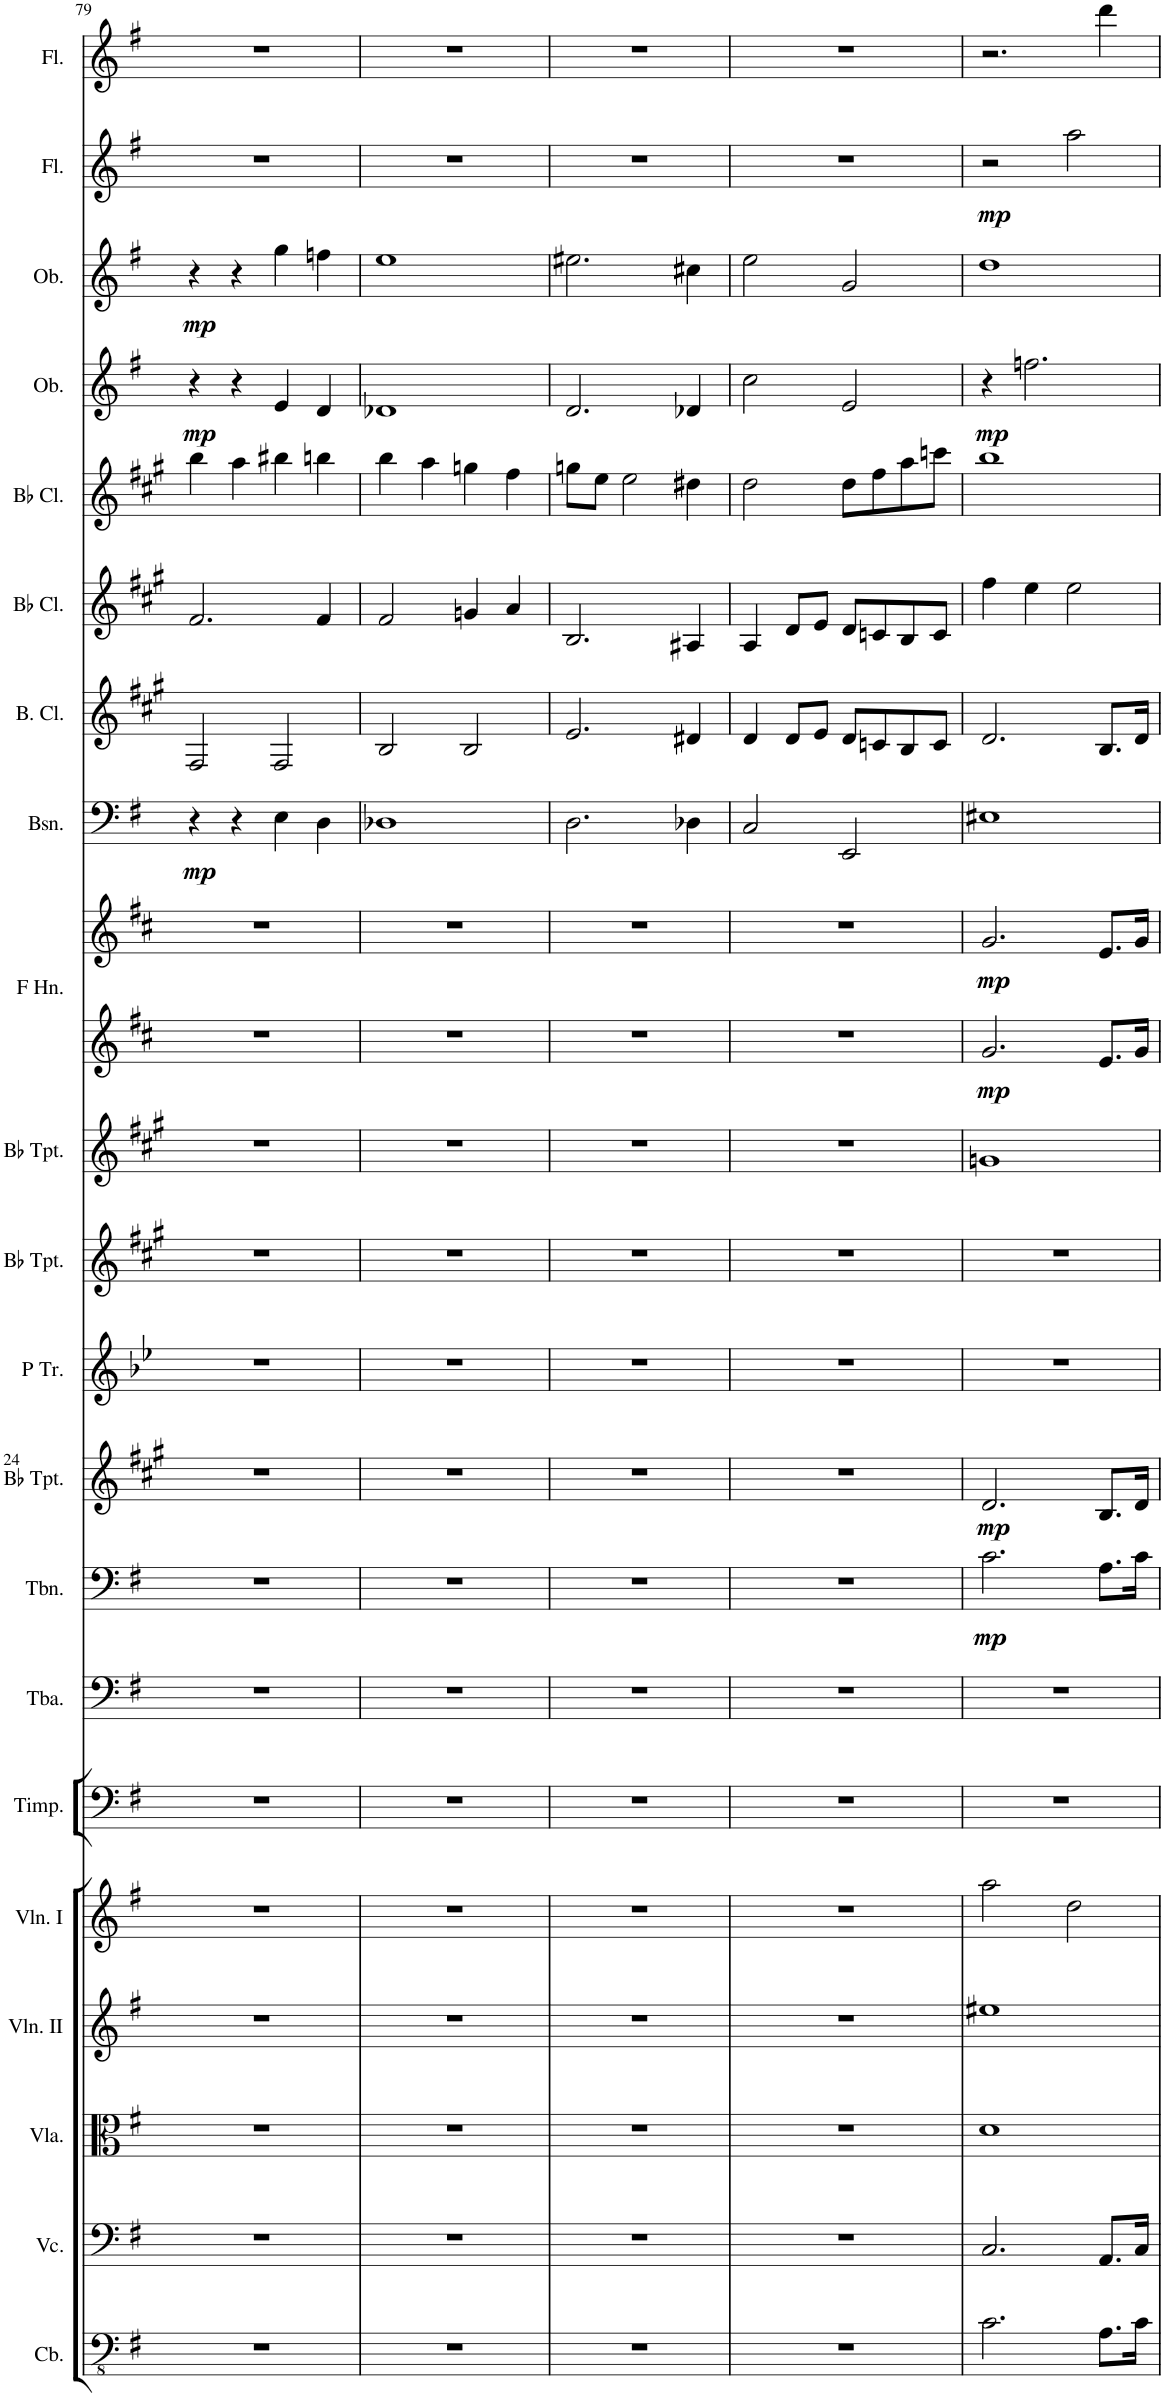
**kern	**kern	**kern	**kern	**kern	**kern	**kern	**kern	**dynam	**kern	**dynam	**kern	**kern	**kern	**kern	**kern	**dynam	**kern	**dynam	**kern	**kern	**kern	**kern	**dynam	**kern	**dynam	**kern	**dynam	**kern
*part21	*part20	*part19	*part18	*part17	*part16	*part15	*part14	*part14	*part13	*part13	*part12	*part11	*part10	*part9	*part9	*part9	*part8	*part8	*part7	*part6	*part5	*part4	*part4	*part3	*part3	*part2	*part2	*part1
*staff22	*staff21	*staff20	*staff19	*staff18	*staff17	*staff16	*staff15	*staff15	*staff14	*staff14	*staff13	*staff12	*staff11	*staff10	*staff9	*staff9/10	*staff8	*staff8	*staff7	*staff6	*staff5	*staff4	*staff4	*staff3	*staff3	*staff2	*staff2	*staff1
*I"Contrabasses	*I"Violoncellos	*I"Violas	*I"Violins II	*I"Violins I	*I"Timpani	*I"Tuba	*I"Trombone	*	*I"Trumpet 2	*	*I"Piccolo Trumpet	*I"Bb Trumpet	*I"Trumpet 1	*I"Horns in F	*	*	*I"Bassoons	*	*I"Bass Clarinet	*I"Clarinet 2	*I"Clarinet 1	*I"Oboe 2	*	*I"Oboe 1	*	*I"Flute 2	*	*I"Flute 1
*I'Cb.	*I'Vc.	*I'Vla.	*I'Vln. II	*I'Vln. I	*I'Timp.	*I'Tba.	*I'Tbn.	*	*	*	*I'P Tr.	*I'Bb Tpt.	*	*	*	*	*I'Bsn.	*	*I'B. Cl.	*	*	*I'Ob.	*	*I'Ob.	*	*I'Fl.	*	*I'Fl.
!!LO:PB:g=z
*clefFv4	*clefF4	*clefC3	*clefG2	*clefG2	*clefF4	*clefF4	*clefF4	*	*clefG2	*	*clefG2	*clefG2	*clefG2	*clefG2	*clefG2	*	*clefF4	*	*clefG2	*clefG2	*clefG2	*clefG2	*	*clefG2	*	*clefG2	*	*clefG2
*Trd7c12	*	*	*	*	*	*	*	*	*Trd1c2	*	*Trd2c3	*Trd1c2	*Trd1c2	*Trd4c7	*Trd4c7	*	*	*	*Trd8c14	*Trd1c2	*Trd1c2	*	*	*	*	*	*	*
*k[f#]	*k[f#]	*k[f#]	*k[f#]	*k[f#]	*k[f#]	*k[f#]	*k[f#]	*	*k[f#c#g#]	*	*k[b-e-]	*k[f#c#g#]	*k[f#c#g#]	*k[f#c#]	*k[f#c#]	*	*k[f#]	*	*k[f#c#g#]	*k[f#c#g#]	*k[f#c#g#]	*k[f#]	*	*k[f#]	*	*k[f#]	*	*k[f#]
*M4/4	*M4/4	*M4/4	*M4/4	*M4/4	*M4/4	*M4/4	*M4/4	*	*M4/4	*	*M4/4	*M4/4	*M4/4	*M4/4	*M4/4	*	*M4/4	*	*M4/4	*M4/4	*M4/4	*M4/4	*	*M4/4	*	*M4/4	*	*M4/4
=79	=79	=79	=79	=79	=79	=79	=79	=79	=79	=79	=79	=79	=79	=79	=79	=79	=79	=79	=79	=79	=79	=79	=79	=79	=79	=79	=79	=79
!	!	!	!	!	!	!	!	!	!	!	!	!	!	!	!	!	!	!LO:DY:b	!	!	!	!	!LO:DY:b	!	!LO:DY:b	!	!	!
1r	1r	1r	1r	1r	1r	1r	1r	.	1r	.	1r	1r	1r	1r	1r	.	4r	mp	2F#/	2.f#/	4bb\	4r	mp	4r	mp	1r	.	1r
.	.	.	.	.	.	.	.	.	.	.	.	.	.	.	.	.	4r	.	.	.	4aa\	4r	.	4r	.	.	.	.
.	.	.	.	.	.	.	.	.	.	.	.	.	.	.	.	.	4E\	.	2F#/	.	4bb#X\	4e/	.	4gg\	.	.	.	.
.	.	.	.	.	.	.	.	.	.	.	.	.	.	.	.	.	4D\	.	.	4f#/	4bbn\	4d/	.	4ffn\	.	.	.	.
=80	=80	=80	=80	=80	=80	=80	=80	=80	=80	=80	=80	=80	=80	=80	=80	=80	=80	=80	=80	=80	=80	=80	=80	=80	=80	=80	=80	=80
1r	1r	1r	1r	1r	1r	1r	1r	.	1r	.	1r	1r	1r	1r	1r	.	1D-X	.	2B/	2f#/	4bb\	1d-X	.	1ee	.	1r	.	1r
.	.	.	.	.	.	.	.	.	.	.	.	.	.	.	.	.	.	.	.	.	4aa\	.	.	.	.	.	.	.
.	.	.	.	.	.	.	.	.	.	.	.	.	.	.	.	.	.	.	2B/	4gn/	4ggn\	.	.	.	.	.	.	.
.	.	.	.	.	.	.	.	.	.	.	.	.	.	.	.	.	.	.	.	4a/	4ff#\	.	.	.	.	.	.	.
=81	=81	=81	=81	=81	=81	=81	=81	=81	=81	=81	=81	=81	=81	=81	=81	=81	=81	=81	=81	=81	=81	=81	=81	=81	=81	=81	=81	=81
1r	1r	1r	1r	1r	1r	1r	1r	.	1r	.	1r	1r	1r	1r	1r	.	2.D\	.	2.e/	2.B/	8ggn\L	2.d/	.	2.ee#X\	.	1r	.	1r
.	.	.	.	.	.	.	.	.	.	.	.	.	.	.	.	.	.	.	.	.	8ee\J	.	.	.	.	.	.	.
.	.	.	.	.	.	.	.	.	.	.	.	.	.	.	.	.	.	.	.	.	2ee\	.	.	.	.	.	.	.
.	.	.	.	.	.	.	.	.	.	.	.	.	.	.	.	.	4D-X\	.	4d#X/	4A#X/	4dd#X\	4d-X/	.	4cc#X\	.	.	.	.
=82	=82	=82	=82	=82	=82	=82	=82	=82	=82	=82	=82	=82	=82	=82	=82	=82	=82	=82	=82	=82	=82	=82	=82	=82	=82	=82	=82	=82
1r	1r	1r	1r	1r	1r	1r	1r	.	1r	.	1r	1r	1r	1r	1r	.	2C/	.	4d/	4A/	2dd\	2cc\	.	2ee\	.	1r	.	1r
.	.	.	.	.	.	.	.	.	.	.	.	.	.	.	.	.	.	.	8d/L	8d/L	.	.	.	.	.	.	.	.
.	.	.	.	.	.	.	.	.	.	.	.	.	.	.	.	.	.	.	8e/J	8e/J	.	.	.	.	.	.	.	.
.	.	.	.	.	.	.	.	.	.	.	.	.	.	.	.	.	2EE/	.	8d/L	8d/L	8dd\L	2e/	.	2g/	.	.	.	.
.	.	.	.	.	.	.	.	.	.	.	.	.	.	.	.	.	.	.	8cn/	8cn/	8ff#\	.	.	.	.	.	.	.
.	.	.	.	.	.	.	.	.	.	.	.	.	.	.	.	.	.	.	8B/	8B/	8aa\	.	.	.	.	.	.	.
.	.	.	.	.	.	.	.	.	.	.	.	.	.	.	.	.	.	.	8c/J	8c/J	8cccn\J	.	.	.	.	.	.	.
=83	=83	=83	=83	=83	=83	=83	=83	=83	=83	=83	=83	=83	=83	=83	=83	=83	=83	=83	=83	=83	=83	=83	=83	=83	=83	=83	=83	=83
!	!	!	!	!	!	!	!	!LO:DY:b	!	!LO:DY:b	!	!	!	!	!	!LO:DY:b=2	!	!	!	!	!	!	!	!	!	!	!	!
!	!	!	!	!	!	!	!	!	!	!	!	!	!	!	!	!LO:DY:n=1:b	!	!	!	!	!	!	!LO:DY:b	!	!	!	!LO:DY:b	!
2.C\	2.C/	1d	1ee#X	2aa\	1r	1r	2.c\	mp	2.d/	mp	1r	1r	1gn	2.g/	2.g/	mp mp	1E#X	.	2.d/	4ff#\	1bb	4r	mp	1dd	.	2r	mp	2.r
.	.	.	.	.	.	.	.	.	.	.	.	.	.	.	.	.	.	.	.	4ee\	.	2.ffn\	.	.	.	.	.	.
.	.	.	.	2dd\	.	.	.	.	.	.	.	.	.	.	.	.	.	.	.	2ee\	.	.	.	.	.	2aa\	.	.
8.AA\L	8.AA/L	.	.	.	.	.	8.A\L	.	8.B/L	.	.	.	.	8.e/L	8.e/L	.	.	.	8.B/L	.	.	.	.	.	.	.	.	4ddd\
16C\Jk	16C/Jk	.	.	.	.	.	16c\Jk	.	16d/Jk	.	.	.	.	16g/Jk	16g/Jk	.	.	.	16d/Jk	.	.	.	.	.	.	.	.	.
=	=	=	=	=	=	=	=	=	=	=	=	=	=	=	=	=	=	=	=	=	=	=	=	=	=	=	=	=
*-	*-	*-	*-	*-	*-	*-	*-	*-	*-	*-	*-	*-	*-	*-	*-	*-	*-	*-	*-	*-	*-	*-	*-	*-	*-	*-	*-	*-
